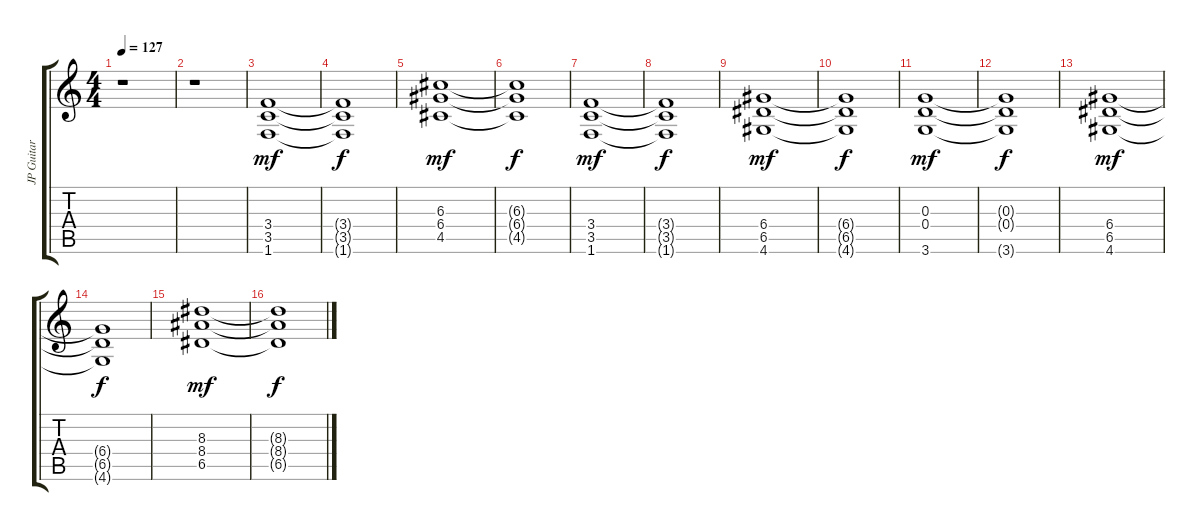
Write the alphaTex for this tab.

\track ("JP Guitar 2" "JP Guitar ") {instrument distortionguitar}
\staff {score tabs}
\tuning (E4 B3 G3 D3 A2 E2) {hide}
\ts (4 4)
\tempo 127
\clef g2
\ks c
r.1{dy f} |
r.1 |
(3.4 3.5 1.6).1{dy mf volume 11 instrument distortionguitar} |
(3.4{t} 3.5{t} 1.6{t}).1{dy f} |
(6.3 6.4 4.5).1{dy mf} |
(6.3{t} 6.4{t} 4.5{t}).1{dy f} |
(3.4 3.5 1.6).1{dy mf} |
(3.4{t} 3.5{t} 1.6{t}).1{dy f} |
(6.4 6.5 4.6).1{dy mf} |
(6.4{t} 6.5{t} 4.6{t}).1{dy f} |
(0.3 0.4 3.6).1{dy mf} |
(0.3{t} 0.4{t} 3.6{t}).1{dy f} |
(6.4 6.5 4.6).1{dy mf} |
(6.4{t} 6.5{t} 4.6{t}).1{dy f} |
(8.3 8.4 6.5).1{dy mf} |
(8.3{t} 8.4{t} 6.5{t}).1{dy f}
